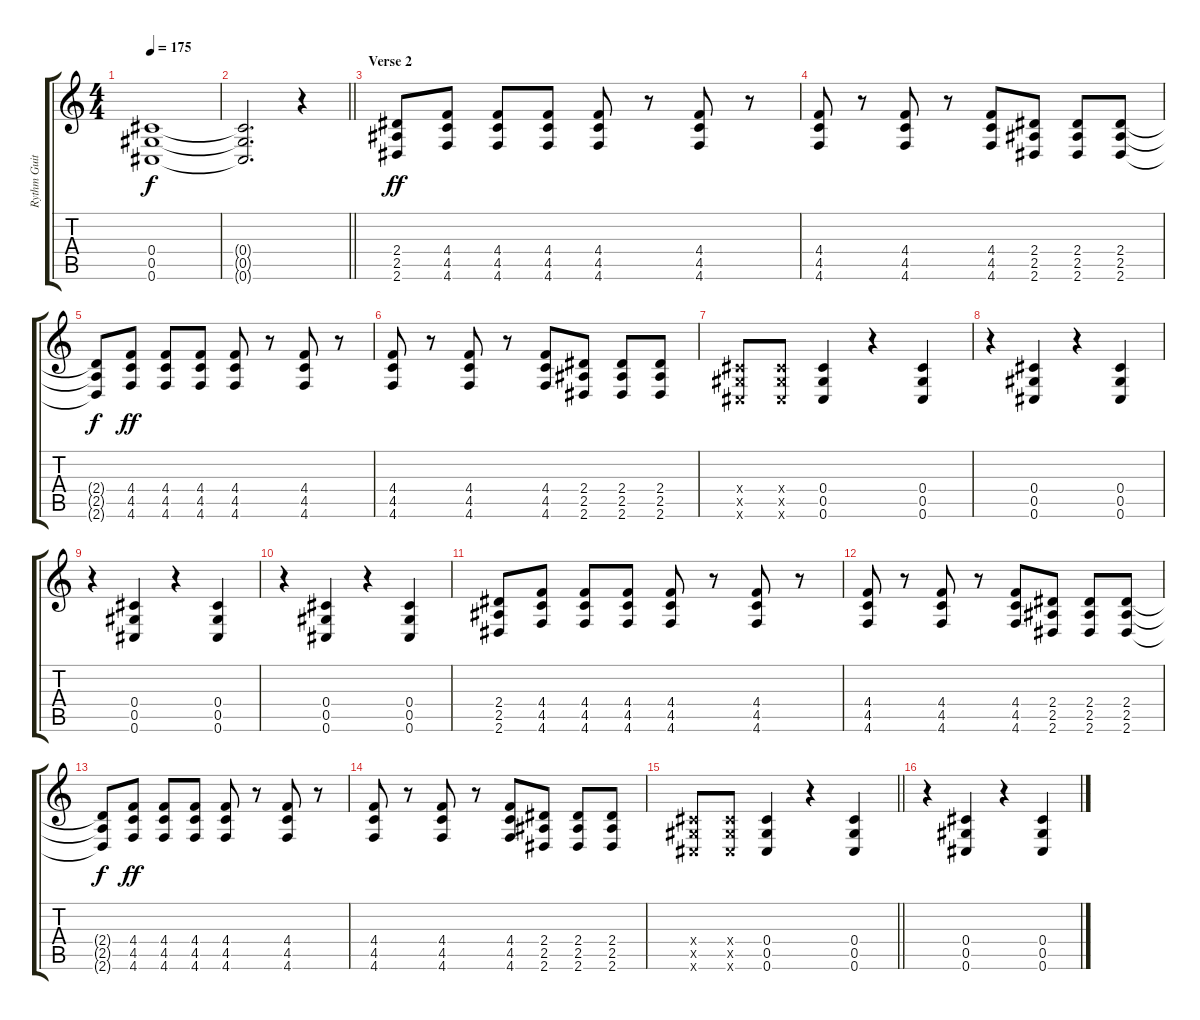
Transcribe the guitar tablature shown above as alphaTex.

\track ("Rythm Guitar | Taylor" "Rythm Guit") {instrument distortionguitar}
\staff {score tabs}
\tuning (Eb4 Bb3 Gb3 Db3 Ab2 Db2) {hide}
\ts (4 4)
\tempo 175
\clef g2
\ks c
(0.4{t} 0.5{t} 0.6{t}).1{dy f} |
\barLineRight lightlight
(0.4{t} 0.5{t} 0.6{t}).2{d} r.4 |
\section ("" "Verse 2")
(2.4 2.5 2.6).8{dy ff} (4.4 4.5 4.6).8 (4.4 4.5 4.6).8 (4.4 4.5 4.6).8 (4.4 4.5 4.6).8 r.8 (4.4 4.5 4.6).8 r.8 |
(4.4 4.5 4.6).8 r.8 (4.4 4.5 4.6).8 r.8 (4.4 4.5 4.6).8 (2.4 2.5 2.6).8 (2.4 2.5 2.6).8 (2.4 2.5 2.6).8 |
(2.4{t} 2.5{t} 2.6{t}).8{dy f} (4.4 4.5 4.6).8{dy ff} (4.4 4.5 4.6).8 (4.4 4.5 4.6).8 (4.4 4.5 4.6).8 r.8 (4.4 4.5 4.6).8 r.8 |
(4.4 4.5 4.6).8 r.8 (4.4 4.5 4.6).8 r.8 (4.4 4.5 4.6).8 (2.4 2.5 2.6).8 (2.4 2.5 2.6).8 (2.4 2.5 2.6).8 |
(0.4{x} 0.5{x} 0.6{x}).8 (0.4{x} 0.5{x} 0.6{x}).8 (0.4 0.5 0.6).4 r.4 (0.4 0.5 0.6).4 |
r.4 (0.4 0.5 0.6).4 r.4 (0.4 0.5 0.6).4 |
r.4 (0.4 0.5 0.6).4 r.4 (0.4 0.5 0.6).4 |
r.4 (0.4 0.5 0.6).4 r.4 (0.4 0.5 0.6).4 |
(2.4 2.5 2.6).8 (4.4 4.5 4.6).8 (4.4 4.5 4.6).8 (4.4 4.5 4.6).8 (4.4 4.5 4.6).8 r.8 (4.4 4.5 4.6).8 r.8 |
(4.4 4.5 4.6).8 r.8 (4.4 4.5 4.6).8 r.8 (4.4 4.5 4.6).8 (2.4 2.5 2.6).8 (2.4 2.5 2.6).8 (2.4 2.5 2.6).8 |
(2.4{t} 2.5{t} 2.6{t}).8{dy f} (4.4 4.5 4.6).8{dy ff} (4.4 4.5 4.6).8 (4.4 4.5 4.6).8 (4.4 4.5 4.6).8 r.8 (4.4 4.5 4.6).8 r.8 |
(4.4 4.5 4.6).8 r.8 (4.4 4.5 4.6).8 r.8 (4.4 4.5 4.6).8 (2.4 2.5 2.6).8 (2.4 2.5 2.6).8 (2.4 2.5 2.6).8 |
\barLineRight lightlight
(0.4{x} 0.5{x} 0.6{x}).8 (0.4{x} 0.5{x} 0.6{x}).8 (0.4 0.5 0.6).4 r.4 (0.4 0.5 0.6).4 |
r.4 (0.4 0.5 0.6).4 r.4 (0.4 0.5 0.6).4
